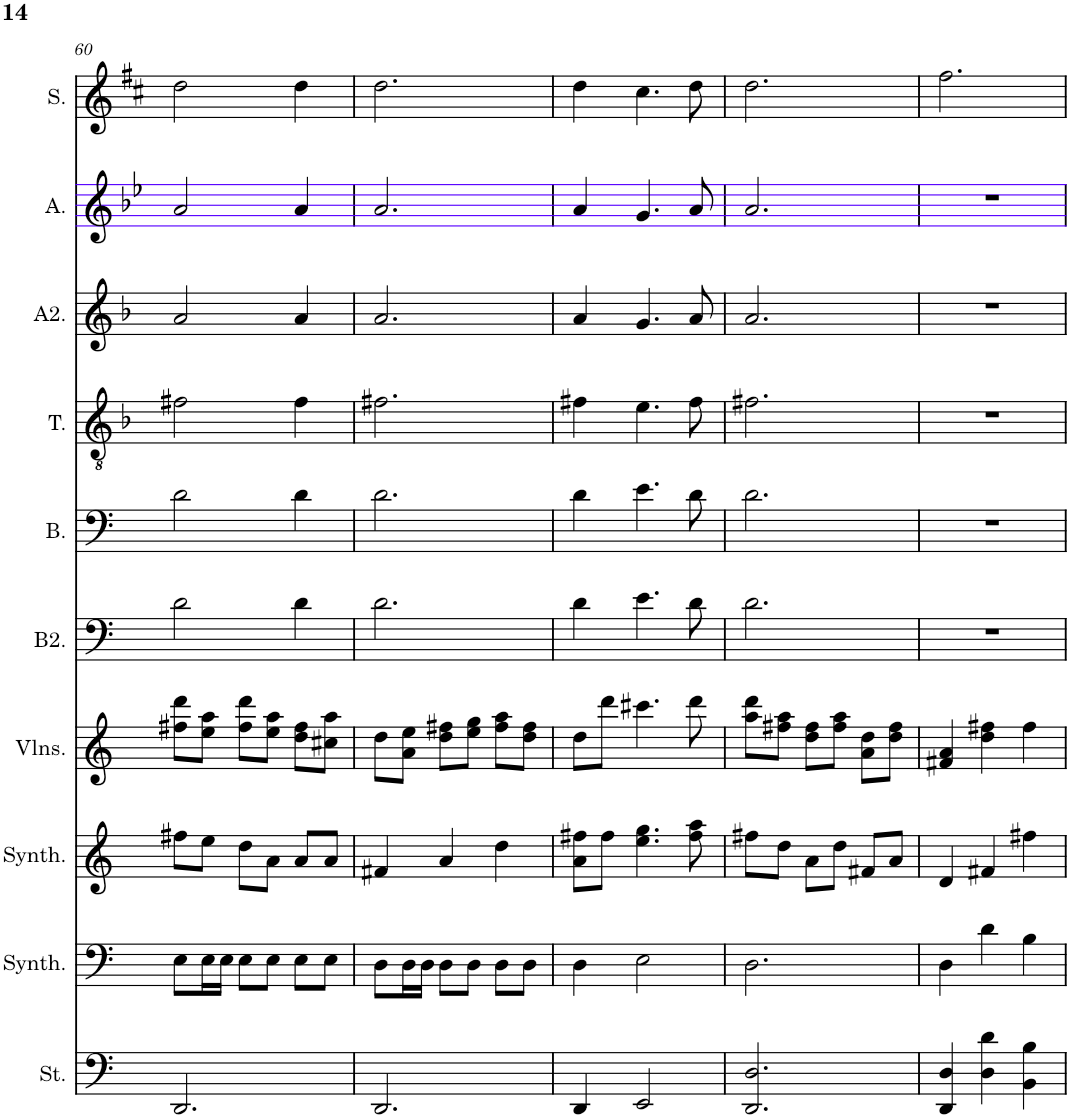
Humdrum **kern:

**kern	**kern	**kern	**kern	**kern	**kern	**kern	**kern	**kern	**kern
*part10	*part9	*part8	*part7	*part6	*part5	*part4	*part3	*part2	*part1
*staff10	*staff9	*staff8	*staff7	*staff6	*staff5	*staff4	*staff3	*staff2	*staff1
*I"Cordes, D'Bass/Strings, etc	*I"Synthétiseur d'instruments à cordes, Synth strings, etc	*I"Synthétiseur d'instruments à cordes, Synth strings 2	*I"Violons, 1st violins	*I"Basse 2	*I"Basse	*I"Ténor	*I"Alto 2	*I"Alto	*I"Soprano
*I'St.	*I'Synth.	*I'Synth.	*I'Vlns.	*I'B2.	*I'B.	*I'T.	*I'A2.	*I'A.	*I'S.
!!LO:PB:g=z
*clefF4	*clefG2	*clefF4	*clefG2	*clefF4	*clefF4	*clefGv2	*clefG2	*clefG2	*clefG2
*k[]	*k[]	*k[]	*k[]	*k[]	*k[]	*k[b-]	*k[b-]	*k[b-e-]	*k[f#c#]
*M3/4	*M3/4	*M3/4	*M3/4	*M3/4	*M3/4	*M3/4	*M3/4	*M3/4	*M3/4
=60	=60	=60	=60	=60	=60	=60	=60	=60	=60
2.DD/	8E\L	8ff#X\L	8ff#X\ 8ddd\L	2d\	2d\	2f#X\	2a/	2a/	2dd\
.	16E\L	8ee\J	8ee\ 8aa\J	.	.	.	.	.	.
.	16E\JJ	.	.	.	.	.	.	.	.
.	8E\L	8dd\L	8ff#\ 8ddd\L	.	.	.	.	.	.
.	8E\J	8a\J	8ee\ 8aa\J	.	.	.	.	.	.
.	8E\L	8a/L	8dd\ 8ff#\L	4d\	4d\	4f#\	4a/	4a/	4dd\
.	8E\J	8a/J	8cc#X\ 8aa\J	.	.	.	.	.	.
=61	=61	=61	=61	=61	=61	=61	=61	=61	=61
2.DD/	8D\L	4f#X/	8dd\L	2.d\	2.d\	2.f#X\	2.a/	2.a/	2.dd\
.	16D\L	.	8a\ 8ee\J	.	.	.	.	.	.
.	16D\JJ	.	.	.	.	.	.	.	.
.	8D\L	4a/	8dd\ 8ff#X\L	.	.	.	.	.	.
.	8D\J	.	8ee\ 8gg\J	.	.	.	.	.	.
.	8D\L	4dd\	8ff#\ 8aa\L	.	.	.	.	.	.
.	8D\J	.	8dd\ 8ff#\J	.	.	.	.	.	.
=62	=62	=62	=62	=62	=62	=62	=62	=62	=62
4DD/	4D\	8a\ 8ff#X\L	8dd\L	4d\	4d\	4f#X\	4a/	4a/	4dd\
.	.	8ff#\J	8ddd\J	.	.	.	.	.	.
2EE/	2E\	4.ee\ 4.gg\	4.ccc#X\	4.e\	4.e\	4.e\	4.g/	4.g/	4.cc#\
.	.	8ff#\ 8aa\	8ddd\	8d\	8d\	8f#\	8a/	8a/	8dd\
=63	=63	=63	=63	=63	=63	=63	=63	=63	=63
2.DD/ 2.D/	2.D\	8ff#X\L	8aa\ 8ddd\L	2.d\	2.d\	2.f#X\	2.a/	2.a/	2.dd\
.	.	8dd\J	8ff#X\ 8aa\J	.	.	.	.	.	.
.	.	8a\L	8dd\ 8ff#\L	.	.	.	.	.	.
.	.	8dd\J	8ff#\ 8aa\J	.	.	.	.	.	.
.	.	8f#X/L	8a\ 8dd\L	.	.	.	.	.	.
.	.	8a/J	8dd\ 8ff#\J	.	.	.	.	.	.
=64	=64	=64	=64	=64	=64	=64	=64	=64	=64
4DD/ 4D/	4D\	4d/	4f#X/ 4a/	2.r	2.r	2.r	2.r	2.r	2.ff#\
4D\ 4d\	4d\	4f#X/	4dd\ 4ff#X\	.	.	.	.	.	.
4BB\ 4B\	4B\	4ff#X\	4ff#\	.	.	.	.	.	.
=	=	=	=	=	=	=	=	=	=
*-	*-	*-	*-	*-	*-	*-	*-	*-	*-
